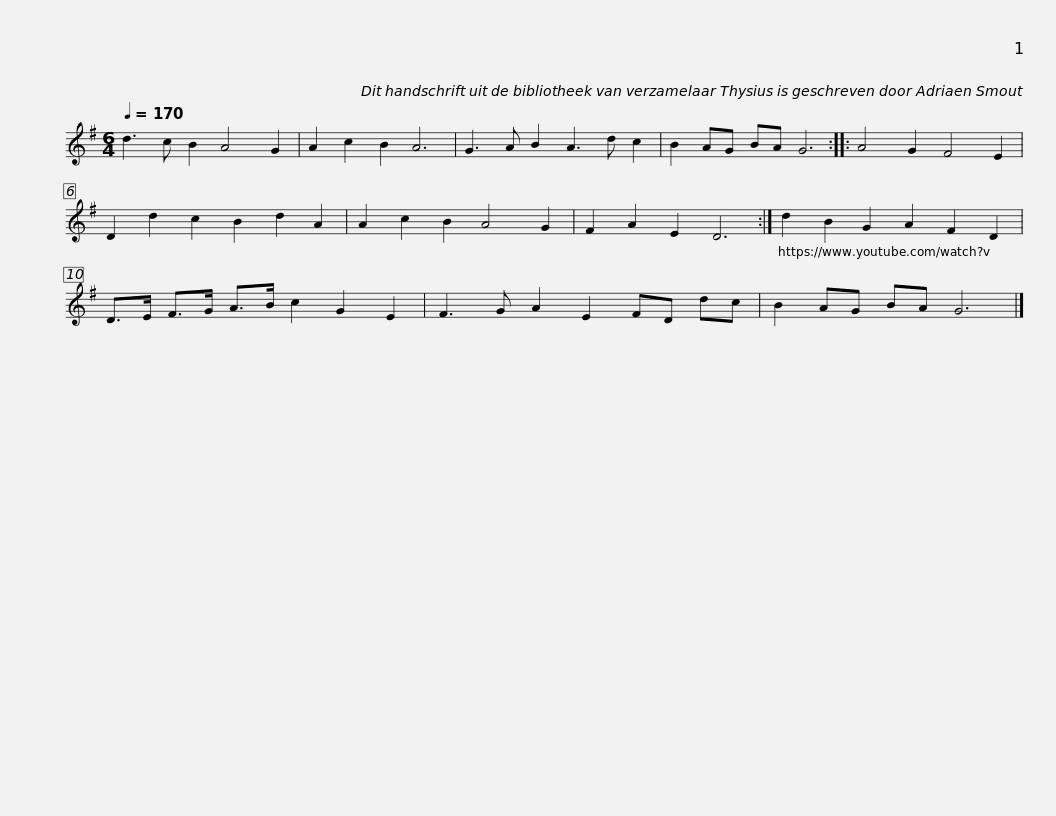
X:1
L:1/8
Q:1/4=170
M:6/4
I:linebreak $
K:G
V:1 treble
V:1
 d3 c B2 A4 G2 | A2 c2 B2 A6 | G3 A B2 A3 d c2 | B2 AG BA G6 ::$ A4 G2 F4 E2 | %5
 D2 d2 c2 B2 d2 A2 | A2 c2 B2 A4 G2 | F2 A2 E2 D6 :|$ d2 B2 G2 A2 F2 D2 | D>E F>G A>B c2 G2 E2 | %10
 F3 G A2 E2 FD dc | B2 AG BA G6 |] %12
